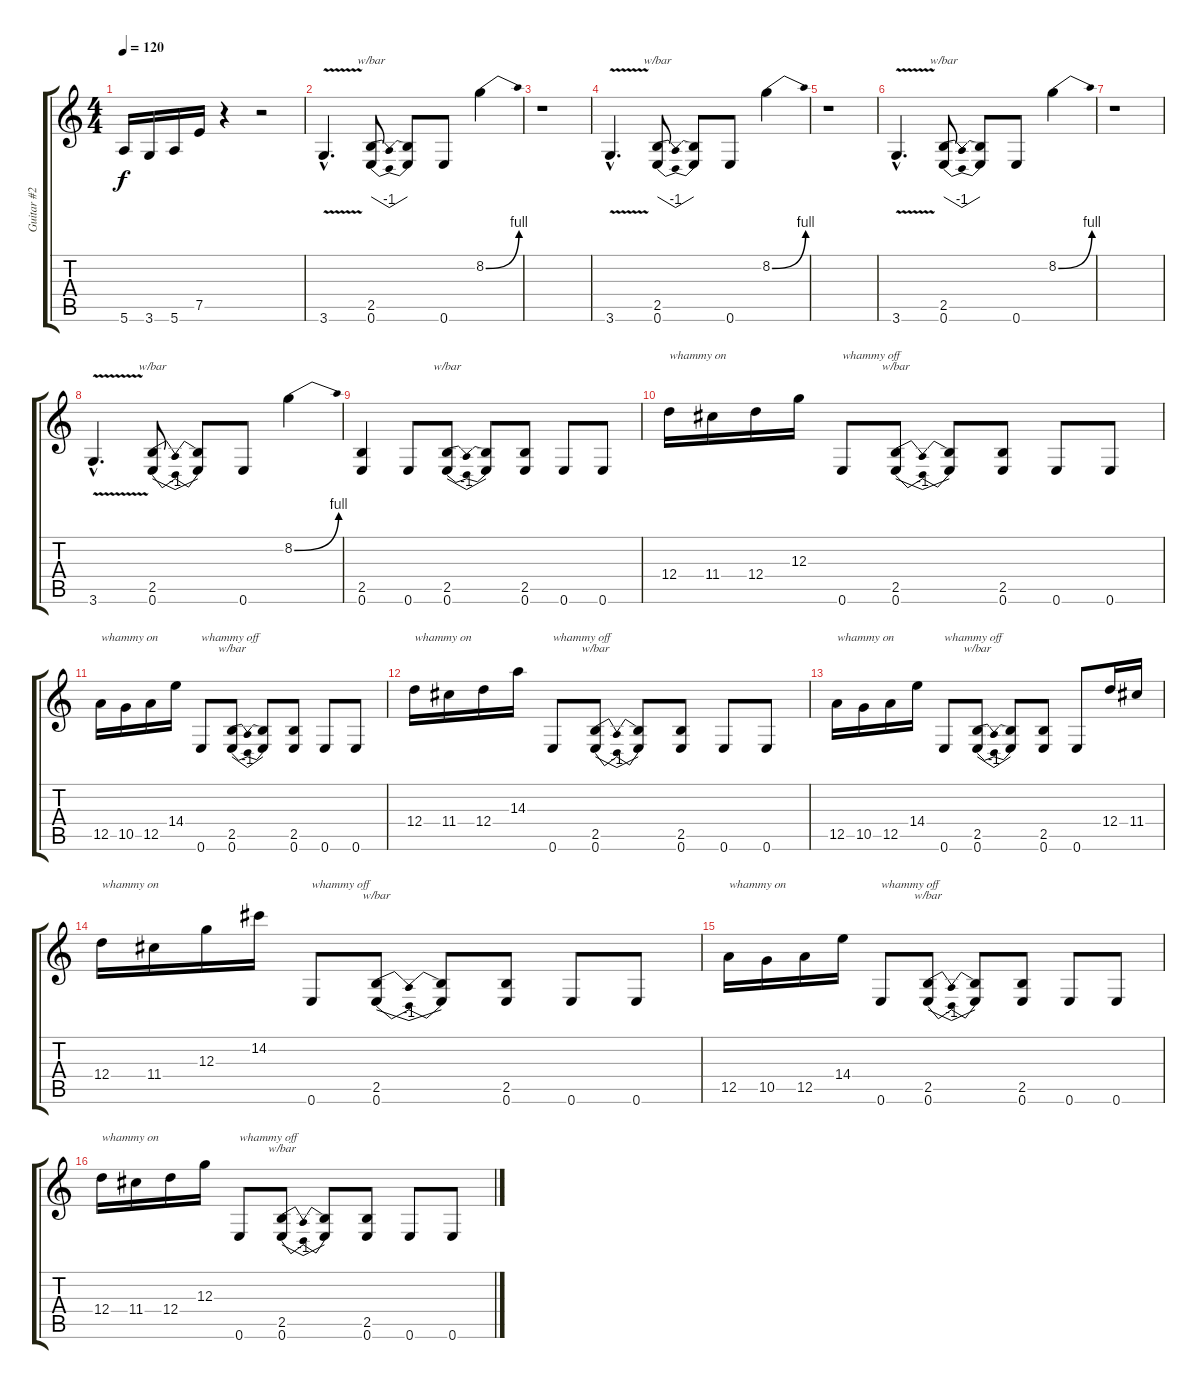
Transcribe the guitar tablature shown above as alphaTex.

\track ("Guitar #2" "Guitar #2") {instrument distortionguitar}
\staff {score tabs}
\tuning (E4 B3 G3 D3 A2 E2) {hide}
\ts (4 4)
\tempo 120
\clef g2
\ks c
5.6.16{dy f} 3.6.16 5.6.16 7.5.16 r.4 r.2 |
3.6{v hac}.4{d} (2.5 0.6).8{tbe (dip default 0 0 30 -4 60 0)} (2.5{t} 0.6{t}).8 0.6.8 8.2{be (bend 0 0 60 4)}.4 |
r.1 |
3.6{v hac}.4{d} (2.5 0.6).8{tbe (dip default 0 0 30 -4 60 0)} (2.5{t} 0.6{t}).8 0.6.8 8.2{be (bend 0 0 60 4)}.4 |
r.1 |
3.6{v hac}.4{d} (2.5 0.6).8{tbe (dip default 0 0 30 -4 60 0)} (2.5{t} 0.6{t}).8 0.6.8 8.2{be (bend 0 0 60 4)}.4 |
r.1 |
3.6{v hac}.4{d} (2.5 0.6).8{tbe (dip default 0 0 30 -4 60 0)} (2.5{t} 0.6{t}).8 0.6.8 8.2{be (bend 0 0 60 4)}.4 |
(2.5 0.6).4 0.6.8 (2.5 0.6).8{tbe (dip default 0 0 30 -4 60 0)} (2.5{t} 0.6{t}).8 (2.5 0.6).8 0.6.8 0.6.8 |
12.4.16{txt "whammy on"} 11.4.16 12.4.16 12.3.16 0.6.8{txt "whammy off"} (2.5 0.6).8{tbe (dip default 0 0 30 -4 60 0)} (2.5{t} 0.6{t}).8 (2.5 0.6).8 0.6.8 0.6.8 |
12.5.16{txt "whammy on"} 10.5.16 12.5.16 14.4.16 0.6.8{txt "whammy off"} (2.5 0.6).8{tbe (dip default 0 0 30 -4 60 0)} (2.5{t} 0.6{t}).8 (2.5 0.6).8 0.6.8 0.6.8 |
12.4.16{txt "whammy on"} 11.4.16 12.4.16 14.3.16 0.6.8{txt "whammy off"} (2.5 0.6).8{tbe (dip default 0 0 30 -4 60 0)} (2.5{t} 0.6{t}).8 (2.5 0.6).8 0.6.8 0.6.8 |
12.5.16{txt "whammy on"} 10.5.16 12.5.16 14.4.16 0.6.8{txt "whammy off"} (2.5 0.6).8{tbe (dip default 0 0 30 -4 60 0)} (2.5{t} 0.6{t}).8 (2.5 0.6).8 0.6.8 12.4.16 11.4.16 |
12.4.16{txt "whammy on"} 11.4.16 12.3.16 14.2.16 0.6.8{txt "whammy off"} (2.5 0.6).8{tbe (dip default 0 0 30 -4 60 0)} (2.5{t} 0.6{t}).8 (2.5 0.6).8 0.6.8 0.6.8 |
12.5.16{txt "whammy on"} 10.5.16 12.5.16 14.4.16 0.6.8{txt "whammy off"} (2.5 0.6).8{tbe (dip default 0 0 30 -4 60 0)} (2.5{t} 0.6{t}).8 (2.5 0.6).8 0.6.8 0.6.8 |
12.4.16{txt "whammy on"} 11.4.16 12.4.16 12.3.16 0.6.8{txt "whammy off"} (2.5 0.6).8{tbe (dip default 0 0 30 -4 60 0)} (2.5{t} 0.6{t}).8 (2.5 0.6).8 0.6.8 0.6.8
